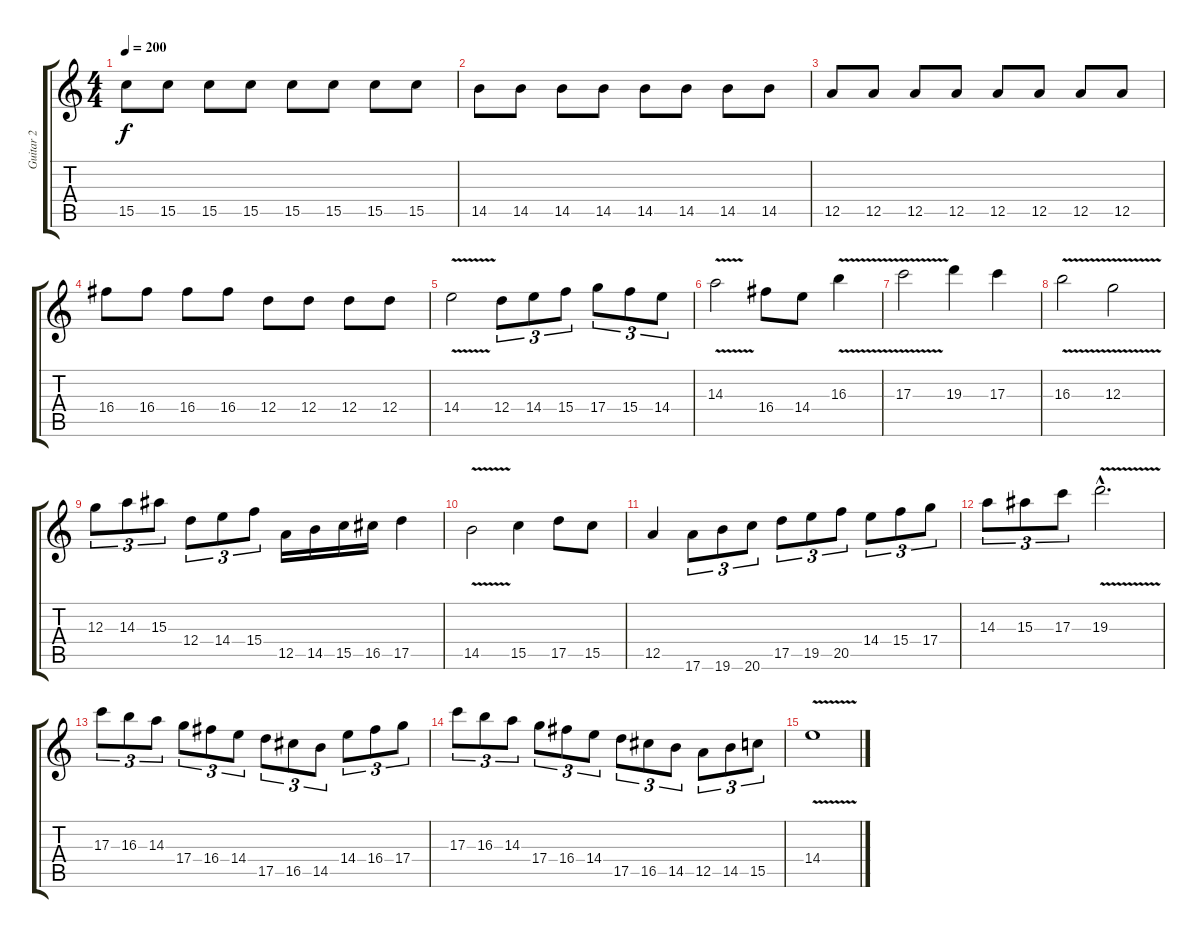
\track ("Guitar 2" "Guitar 2") {instrument overdrivenguitar}
\staff {score tabs}
\tuning (E4 B3 G3 D3 A2 E2) {hide}
\ts (4 4)
\tempo 200
\clef g2
\ks c
15.5.8{dy f} 15.5.8 15.5.8 15.5.8 15.5.8 15.5.8 15.5.8 15.5.8 |
14.5.8 14.5.8 14.5.8 14.5.8 14.5.8 14.5.8 14.5.8 14.5.8 |
12.5.8 12.5.8 12.5.8 12.5.8 12.5.8 12.5.8 12.5.8 12.5.8 |
16.4.8 16.4.8 16.4.8 16.4.8 12.4.8 12.4.8 12.4.8 12.4.8 |
14.4{v}.2{instrument distortionguitar} 12.4.8{tu (3 2)} 14.4.8{tu (3 2)} 15.4.8{tu (3 2)} 17.4.8{tu (3 2)} 15.4.8{tu (3 2)} 14.4.8{tu (3 2)} |
14.3{v}.2 16.4.8 14.4.8 16.3{v}.4 |
17.3{v}.2 19.3.4 17.3.4 |
16.3{v}.2 12.3{v}.2 |
12.3.8{tu (3 2)} 14.3.8{tu (3 2)} 15.3.8{tu (3 2)} 12.4.8{tu (3 2)} 14.4.8{tu (3 2)} 15.4.8{tu (3 2)} 12.5.16 14.5.16 15.5.16 16.5.16 17.5.4 |
14.5{v}.2 15.5.4 17.5.8 15.5.8 |
12.5.4 17.6.8{tu (3 2)} 19.6.8{tu (3 2)} 20.6.8{tu (3 2)} 17.5.8{tu (3 2)} 19.5.8{tu (3 2)} 20.5.8{tu (3 2)} 14.4.8{tu (3 2)} 15.4.8{tu (3 2)} 17.4.8{tu (3 2)} |
14.3.8{tu (3 2)} 15.3.8{tu (3 2)} 17.3.8{tu (3 2)} 19.3{v hac}.2{d} |
17.3.8{tu (3 2)} 16.3.8{tu (3 2)} 14.3.8{tu (3 2)} 17.4.8{tu (3 2)} 16.4.8{tu (3 2)} 14.4.8{tu (3 2)} 17.5.8{tu (3 2)} 16.5.8{tu (3 2)} 14.5.8{tu (3 2)} 14.4.8{tu (3 2)} 16.4.8{tu (3 2)} 17.4.8{tu (3 2)} |
17.3.8{tu (3 2)} 16.3.8{tu (3 2)} 14.3.8{tu (3 2)} 17.4.8{tu (3 2)} 16.4.8{tu (3 2)} 14.4.8{tu (3 2)} 17.5.8{tu (3 2)} 16.5.8{tu (3 2)} 14.5.8{tu (3 2)} 12.5.8{tu (3 2)} 14.5.8{tu (3 2)} 15.5.8{tu (3 2)} |
14.4{v}.1
